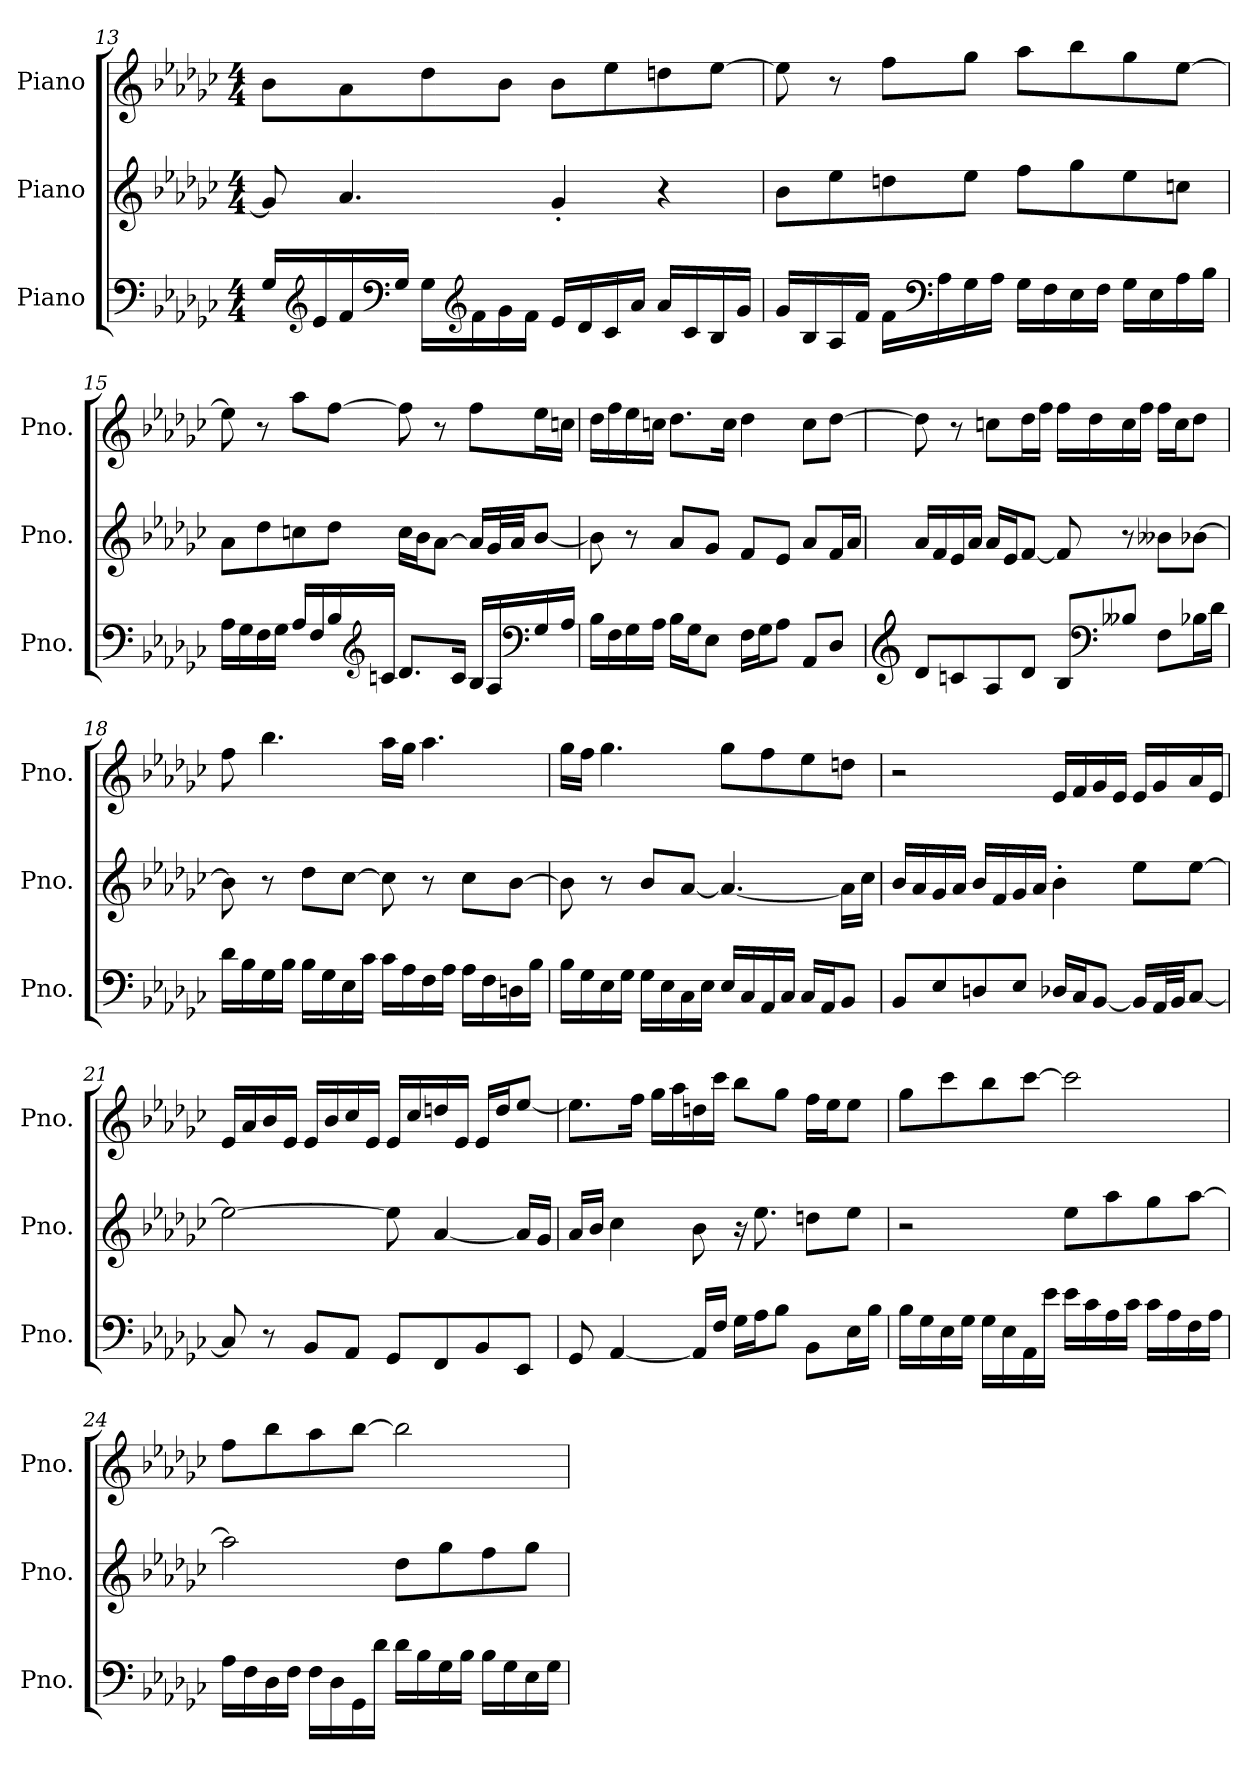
**kern	**kern	**kern
*part3	*part2	*part1
*staff3	*staff2	*staff1
*I"Piano	*I"Piano	*I"Piano
*I'Pno.	*I'Pno.	*I'Pno.
!!LO:LB:g=z
*clefF4	*clefG2	*clefG2
*k[b-e-a-d-g-c-]	*k[b-e-a-d-g-c-]	*k[b-e-a-d-g-c-]
*M4/4	*M4/4	*M4/4
=13	=13	=13
16G-i/LL	8g-j/]	8b-Z\L
*clefG2	*	*
16e-i/	.	.
16fi/	4.a-j/	8a-Z\
*clefF4	*	*
16G-i/JJ	.	.
16G-i\LL	.	8dd-Z\
*clefG2	*	*
16fi\	.	.
16g-i\	.	8b-Z\J
16fi\JJ	.	.
16e-i/LL	4g-'j/	8b-Z\L
16d-i/	.	.
16c-i/	.	8ee-Z\
16a-i/JJ	.	.
16a-i/LL	4r	8ddnZ\
16c-i/	.	.
16B-i/	.	[8ee-Z\J
16g-i/JJ	.	.
=14	=14	=14
16g-i/LL	8b-j\L	8ee-Z\]
16B-i/	.	.
16A-i/	8ee-j\	8r
16fi/JJ	.	.
16fi\LL	8ddnj\	8ffZ\L
*clefF4	*	*
16A-i\	.	.
16G-i\	8ee-j\J	8gg-Z\J
16A-i\JJ	.	.
16G-i\LL	8ffj\L	8aa-Z\L
16Fi\	.	.
16E-i\	8gg-j\	8bb-Z\
16Fi\JJ	.	.
16G-i\LL	8ee-j\	8gg-Z\
16E-i\	.	.
16A-i\	8ccnj\J	[8ee-Z\J
16B-i\JJ	.	.
!!LO:LB:g=z
=15	=15	=15
16A-i\LL	8a-j\L	8ee-Z\]
16G-i\	.	.
16Fi\	8dd-j\	8r
16G-i\JJ	.	.
16A-i/LL	8ccnj\	8aa-Z\L
16Fi/	.	.
16B-i/	8dd-j\J	[8ffZ\J
*clefG2	*	*
16cni/JJ	.	.
8.d-i/L	16ccj\LL	8ffZ\]
.	16b-j\J	.
.	[8a-j\J	8r
16ci/Jk	.	.
16B-i/LL	16a-j/LL]	8ffZ\L
16A-i/	32g-j/L	.
.	32a-j/JJ	.
*clefF4	*	*
16G-i/	[8b-j/J	16ee-Z\L
16A-i/JJ	.	16ccnZ\JJ
=16	=16	=16
16B-i\LL	8b-j\]	16dd-Z\LL
16Fi\	.	16ffZ\
16G-i\	8r	16ee-Z\
16A-i\JJ	.	16ccnZ\JJ
16B-i\LL	8a-j/L	8.dd-Z\L
16G-i\J	.	.
8E-i\J	8g-j/J	.
.	.	16ccZ\Jk
16Fi\LL	8fj/L	4dd-Z\
16G-i\J	.	.
8A-i\J	8e-j/J	.
8AA-i/L	8a-j/L	8ccZ\L
8D-i/J	16fj/L	[8dd-Z\J
.	16a-j/JJ	.
!!LO:LB:g=z
=17	=17	=17
*clefG2	*	*
8d-i/L	16a-j/LL	8dd-Z\]
.	16fj/	.
8cni/	16e-j/	8r
.	16a-j/JJ	.
8A-i/	16a-j/LL	8ccnZ\L
.	16e-j/J	.
8d-i/J	[8fj/J	16dd-Z\L
.	.	16ffZ\JJ
8B-i/L	8fj/]	16ffZ\LL
.	.	16dd-Z\
*clefF4	*	*
8B--Xi/J	8r	16ccZ\
.	.	16ffZ\JJ
8Fi\L	8b--Xj\L	16ffZ\LL
.	.	16ccZ\J
16B-Xi\L	[8b-Xj\J	8dd-Z\J
16d-i\JJ	.	.
=18	=18	=18
16d-i\LL	8b-j\]	8ffZ\
16B-i\	.	.
16G-i\	8r	4.bb-Z\
16B-i\JJ	.	.
16B-i\LL	8dd-j\L	.
16G-i\	.	.
16E-i\	[8cc-j\J	.
16c-i\JJ	.	.
16c-i\LL	8cc-j\]	16aa-Z\LL
16A-i\	.	16gg-Z\JJ
16Fi\	8r	4.aa-Z\
16A-i\JJ	.	.
16A-i\LL	8cc-j\L	.
16Fi\	.	.
16Dni\	[8b-j\J	.
16B-i\JJ	.	.
!!LO:PB:g=z
=19	=19	=19
16B-i\LL	8b-j\]	16gg-Z\LL
16G-i\	.	16ffZ\JJ
16E-i\	8r	4.gg-Z\
16G-i\JJ	.	.
16G-i\LL	8b-j/L	.
16E-i\	.	.
16C-i\	[8a-j/J	.
16E-i\JJ	.	.
16E-i/LL	4.a-j/_	8gg-Z\L
16C-i/	.	.
16AA-i/	.	8ffZ\
16C-i/JJ	.	.
16C-i/LL	.	8ee-Z\
16AA-i/J	.	.
8BB-i/J	16a-j\LL]	8ddnZ\J
.	16cc-j\JJ	.
=20	=20	=20
8BB-i/L	16b-j/LL	2r
.	16a-j/	.
8E-i/	16g-j/	.
.	16a-j/JJ	.
8Dni/	16b-j/LL	.
.	16fj/	.
8E-i/J	16g-j/	.
.	16a-j/JJ	.
16D-Xi/LL	4b-'j\	16e-Z/LL
16C-i/J	.	16fZ/
[8BB-i/J	.	16g-Z/
.	.	16e-Z/JJ
16BB-i/LL]	8ee-j\L	16e-Z/LL
32AA-i/L	.	16g-Z/
32BB-i/JJ	.	.
[8C-i/J	[8ee-j\J	16a-Z/
.	.	16e-Z/JJ
!!LO:LB:g=z
=21	=21	=21
8C-i/]	2ee-j\_	16e-Z/LL
.	.	16a-Z/
8r	.	16b-Z/
.	.	16e-Z/JJ
8BB-i/L	.	16e-Z/LL
.	.	16b-Z/
8AA-i/J	.	16cc-Z/
.	.	16e-Z/JJ
8GG-i/L	8ee-j\]	16e-Z/LL
.	.	16cc-Z/
8FFi/	[4a-j/	16ddnZ/
.	.	16e-Z/JJ
8BB-i/	.	16e-Z/LL
.	.	16ddZ/J
8EE-i/J	16a-j/LL]	[8ee-Z/J
.	16g-j/JJ	.
=22	=22	=22
8GG-i/	16a-j/LL	8.ee-Z\L]
.	16b-j/JJ	.
[4AA-i/	4cc-j\	.
.	.	16ffZ\Jk
.	.	16gg-Z\LL
.	.	16aa-Z\
16AA-i/LL]	8b-j\	16ddnZ\
16Fi/JJ	.	16ccc-Z\JJ
16G-i\LL	16r	8bb-Z\L
16A-i\J	8.ee-j\	.
8B-i\J	.	8gg-Z\J
8BB-i\L	8ddnj\L	16ffZ\LL
.	.	16ee-Z\J
16E-i\L	8ee-j\J	8ee-Z\J
16B-i\JJ	.	.
!!LO:LB:g=z
=23	=23	=23
16B-i\LL	2r	8gg-Z\L
16G-i\	.	.
16E-i\	.	8ccc-Z\
16G-i\JJ	.	.
16G-i\LL	.	8bb-Z\
16E-i\	.	.
16AA-i\	.	[8ccc-Z\J
16e-i\JJ	.	.
16e-i\LL	8ee-j\L	2ccc-Z\]
16c-i\	.	.
16A-i\	8aa-j\	.
16c-i\JJ	.	.
16c-i\LL	8gg-j\	.
16A-i\	.	.
16Fi\	[8aa-j\J	.
16A-i\JJ	.	.
=24	=24	=24
16A-i\LL	2aa-j\]	8ffZ\L
16Fi\	.	.
16D-i\	.	8bb-Z\
16Fi\JJ	.	.
16Fi\LL	.	8aa-Z\
16D-i\	.	.
16GG-i\	.	[8bb-Z\J
16d-i\JJ	.	.
16d-i\LL	8dd-j\L	2bb-Z\]
16B-i\	.	.
16G-i\	8gg-j\	.
16B-i\JJ	.	.
16B-i\LL	8ffj\	.
16G-i\	.	.
16E-i\	8gg-j\J	.
16G-i\JJ	.	.
=	=	=
*-	*-	*-
